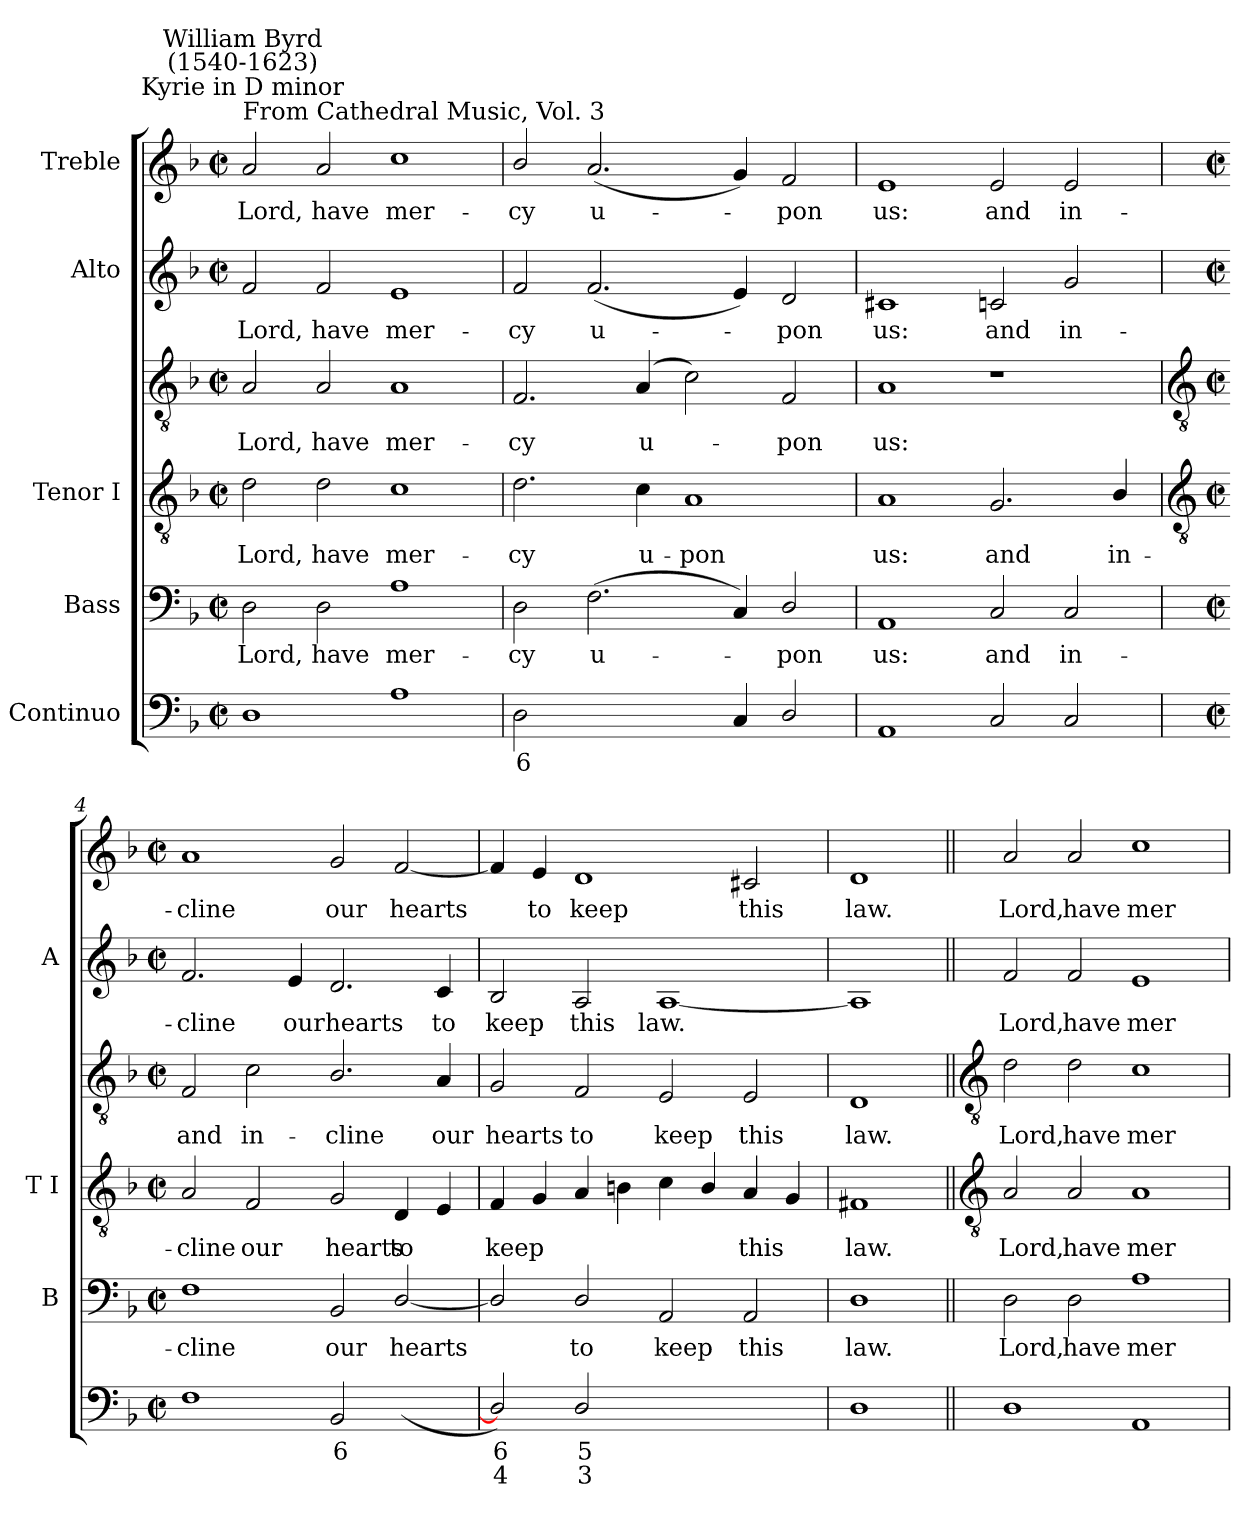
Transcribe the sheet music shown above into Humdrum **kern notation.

**kern	**text	**text	**kern	**text	**kern	**text	**kern	**text	**kern	**text	**kern	**text
*part5	*part5	*part5	*part4	*part4	*part3	*part3	*part3	*part3	*part2	*part2	*part1	*part1
*staff6	*staff6	*staff6	*staff5	*staff5	*staff4	*staff4	*staff3	*staff3	*staff2	*staff2	*staff1	*staff1
*I"Continuo	*	*	*I"Bass	*	*I"Tenor I	*	*	*	*I"Alto	*	*I"Treble	*
*	*	*	*I'B	*	*I'T I	*	*	*	*I'A	*	*	*
*clefF4	*	*	*clefF4	*	*clefGv2	*	*clefGv2	*	*clefG2	*	*clefG2	*
*k[b-]	*	*	*k[b-]	*	*k[b-]	*	*k[b-]	*	*k[b-]	*	*k[b-]	*
*F:	*	*	*F:	*	*F:	*	*F:	*	*F:	*	*F:	*
*M4/2	*	*	*M4/2	*	*M4/2	*	*M4/2	*	*M4/2	*	*M4/2	*
*met(c|)	*	*	*met(c|)	*	*met(c|)	*	*met(c|)	*	*met(c|)	*	*met(c|)	*
=1	=1	=1	=1	=1	=1	=1	=1	=1	=1	=1	=1	=1
!	!	!	!	!	!	!	!	!	!	!	!LO:TX:a:t=From Cathedral Music, Vol. 3	!
!	!	!	!	!	!	!	!	!	!	!	!LO:TX:a:cj:t=Kyrie in D minor	!
!	!	!	!	!	!	!	!	!	!	!	!LO:TX:a:cj:t=William Byrd\n(1540-1623)	!
!	!	!	!	!LO:LY:b	!	!LO:LY:b	!	!LO:LY:b	!	!LO:LY:b	!	!LO:LY:b
1D	.	.	2D	Lord,	2d	-Lord,	2A	Lord,	2f	Lord,	2a	Lord,
!	!	!	!	!LO:LY:b	!	!LO:LY:b	!	!LO:LY:b	!	!LO:LY:b	!	!LO:LY:b
.	.	.	2D	have	2d	have	2A	have	2f	have	2a	have
!	!	!	!	!LO:LY:b	!	!LO:LY:b	!	!LO:LY:b	!	!LO:LY:b	!	!LO:LY:b
1A	.	.	1A	mer-	1c	mer-	1A	mer-	1e	mer-	1cc	mer-
=2	=2	=2	=2	=2	=2	=2	=2	=2	=2	=2	=2	=2
!	!LO:LY:b	!	!	!LO:LY:b	!	!LO:LY:b	!	!LO:LY:b	!	!LO:LY:b	!	!LO:LY:b
2D	6	.	2D	-cy	2.d	cy	2.F	-cy	2f	-cy	2b-/	-cy
!	!LO:LY:b	!	!	!LO:LY:b	!	!	!	!	!	!LO:LY:b	!	!LO:LY:b
[2Fyy	6	.	(<2.F	u-	.	.	.	.	(<2.f	u-	(<2.a	u-
!	!	!	!	!	!	!LO:LY:b	!	!LO:LY:b	!	!	!	!
.	.	.	.	.	4c	u-	(<4A	u-	.	.	.	.
!	!LO:LY:b	!	!	!	!	!LO:LY:b	!	!	!	!	!	!
4Fyy]	5	.	.	.	1A	-pon	2c)	.	.	.	.	.
4C	.	.	4C)	.	.	.	.	.	4e)	.	4g)	.
!	!	!	!	!LO:LY:b	!	!	!	!LO:LY:b	!	!LO:LY:b	!	!LO:LY:b
2D/	.	.	2D/	pon	.	.	2F	pon	2d	pon	2f	pon
=3	=3	=3	=3	=3	=3	=3	=3	=3	=3	=3	=3	=3
!	!	!	!	!LO:LY:b	!	!LO:LY:b	!	!LO:LY:b	!	!LO:LY:b	!	!LO:LY:b
1AA	.	.	1AA	us:	1A	us:	1A	us:	1c#X	us:	1e	us:
!	!	!	!	!LO:LY:b	!	!LO:LY:b	!	!	!	!LO:LY:b	!	!LO:LY:b
2C	.	.	2C	and	2.G	and	1r	.	2cn	and	2e	and
!	!	!	!	!LO:LY:b	!	!	!	!	!	!LO:LY:b	!	!LO:LY:b
2C	.	.	2C	in-	.	.	.	.	2g	in-	2e	in-
!	!	!	!	!	!	!LO:LY:b	!	!	!	!	!	!
.	.	.	.	.	4B-/	in-	.	.	.	.	.	.
!!LO:LB:g=z
=4	=4	=4	=4	=4	=4	=4	=4	=4	=4	=4	=4	=4
*	*	*	*	*	*clefGv2	*	*clefGv2	*	*	*	*	*
*M4/2	*	*	*M4/2	*	*M4/2	*	*M4/2	*	*M4/2	*	*M4/2	*
*met(c|)	*	*	*met(c|)	*	*met(c|)	*	*met(c|)	*	*met(c|)	*	*met(c|)	*
!	!	!	!	!LO:LY:b	!	!LO:LY:b	!	!LO:LY:b	!	!LO:LY:b	!	!LO:LY:b
1F	.	.	1F	-cline	2A	cline	2F	-and	2.f	-cline	1a	-cline
!	!	!	!	!	!	!LO:LY:b	!	!LO:LY:b	!	!	!	!
.	.	.	.	.	2F	our	2c	in-	.	.	.	.
!	!	!	!	!	!	!	!	!	!	!LO:LY:b	!	!
.	.	.	.	.	.	.	.	.	4e	our	.	.
!	!LO:LY:b	!	!	!LO:LY:b	!	!LO:LY:b	!	!LO:LY:b	!	!LO:LY:b	!	!LO:LY:b
2BB-	6	.	2BB-	our	2G	hearts	2.B-/	-cline	2.d	hearts	2g	our
!	!LO:LY:b	!	!	!LO:LY:b	!	!LO:LY:b	!	!	!	!	!	!LO:LY:b
(<[4D/yy	6	.	[2D/	hearts	4D	to	.	.	.	.	[2f	hearts
!	!LO:LY:b	!	!	!	!	!	!	!LO:LY:b	!	!LO:LY:b	!	!
4D/yy_	5	.	.	.	4E	.	4A	our	4c	to	.	.
=5	=5	=5	=5	=5	=5	=5	=5	=5	=5	=5	=5	=5
!	!LO:LY:b	!LO:LY:b	!	!	!	!LO:LY:b	!	!LO:LY:b	!	!LO:LY:b	!	!
2D/])	6	4	2D/]	.	4F	keep	2G	hearts	2B-	keep	4f]	.
!	!	!	!	!	!	!	!	!	!	!	!	!LO:LY:b
.	.	.	.	.	4G	.	.	.	.	.	4e	to
!	!LO:LY:b	!LO:LY:b	!	!LO:LY:b	!	!	!	!LO:LY:b	!	!LO:LY:b	!	!LO:LY:b
2D/	5	3	2D/	to	4A	.	2F	to	2A	this	1d	keep
.	.	.	.	.	4Bn	.	.	.	.	.	.	.
!	!LO:LY:b	!	!	!LO:LY:b	!	!	!	!LO:LY:b	!	!LO:LY:b	!	!
[2AAyy	4	.	2AA	keep	4c	.	2E	keep	[1A	law.	.	.
.	.	.	.	.	4B/	.	.	.	.	.	.	.
!	!LO:LY:b	!	!	!LO:LY:b	!	!LO:LY:b	!	!LO:LY:b	!	!	!	!LO:LY:b
2AAyy]	3	.	2AA	this	4A	this	2E	this	.	.	2c#X	this
.	.	.	.	.	4G	.	.	.	.	.	.	.
=6	=6	=6	=6	=6	=6	=6	=6	=6	=6	=6	=6	=6
!	!	!	!	!LO:LY:b	!	!LO:LY:b	!	!LO:LY:b	!	!	!	!LO:LY:b
1D	.	.	1D	law.	1F#X	law.	1D	law.	1A]	.	1d	law.
!!LO:LB:g=z
=7||	=7||	=7||	=7||	=7||	=7||	=7||	=7||	=7||	=7||	=7||	=7||	=7||
*	*	*	*	*	*clefGv2	*	*clefGv2	*	*	*	*	*
!	!	!	!	!LO:LY:b	!	!LO:LY:b	!	!LO:LY:b	!	!LO:LY:b	!	!LO:LY:b
1D	.	.	2D	Lord,	2A	-Lord,	2d	Lord,	2f	Lord,	2a	Lord,
!	!	!	!	!LO:LY:b	!	!LO:LY:b	!	!LO:LY:b	!	!LO:LY:b	!	!LO:LY:b
.	.	.	2D	have	2A	have	2d	have	2f	have	2a	have
!	!	!	!	!LO:LY:b	!	!LO:LY:b	!	!LO:LY:b	!	!LO:LY:b	!	!LO:LY:b
1AA	.	.	1A	mer-	1A	mer-	1c	mer-	1e	mer-	1cc	mer-
=	=	=	=	=	=	=	=	=	=	=	=	=
*-	*-	*-	*-	*-	*-	*-	*-	*-	*-	*-	*-	*-
